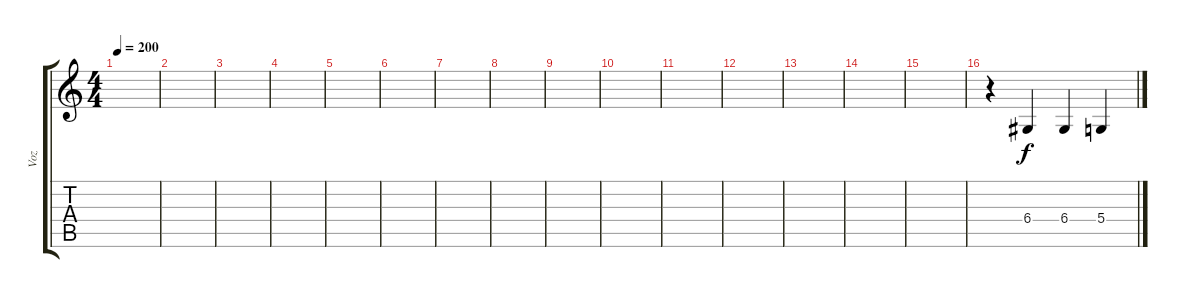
\track ("Voz" "Voz") {instrument lead2sawtooth}
\staff {score tabs}
\tuning (E4 B3 G3 D3 A2 E2) {hide}
\ts (4 4)
\tempo 200
\clef g2
\ks c
|
|
|
|
|
|
|
|
|
|
|
|
|
|
|
r.4 6.4.4 6.4.4 5.4.4
